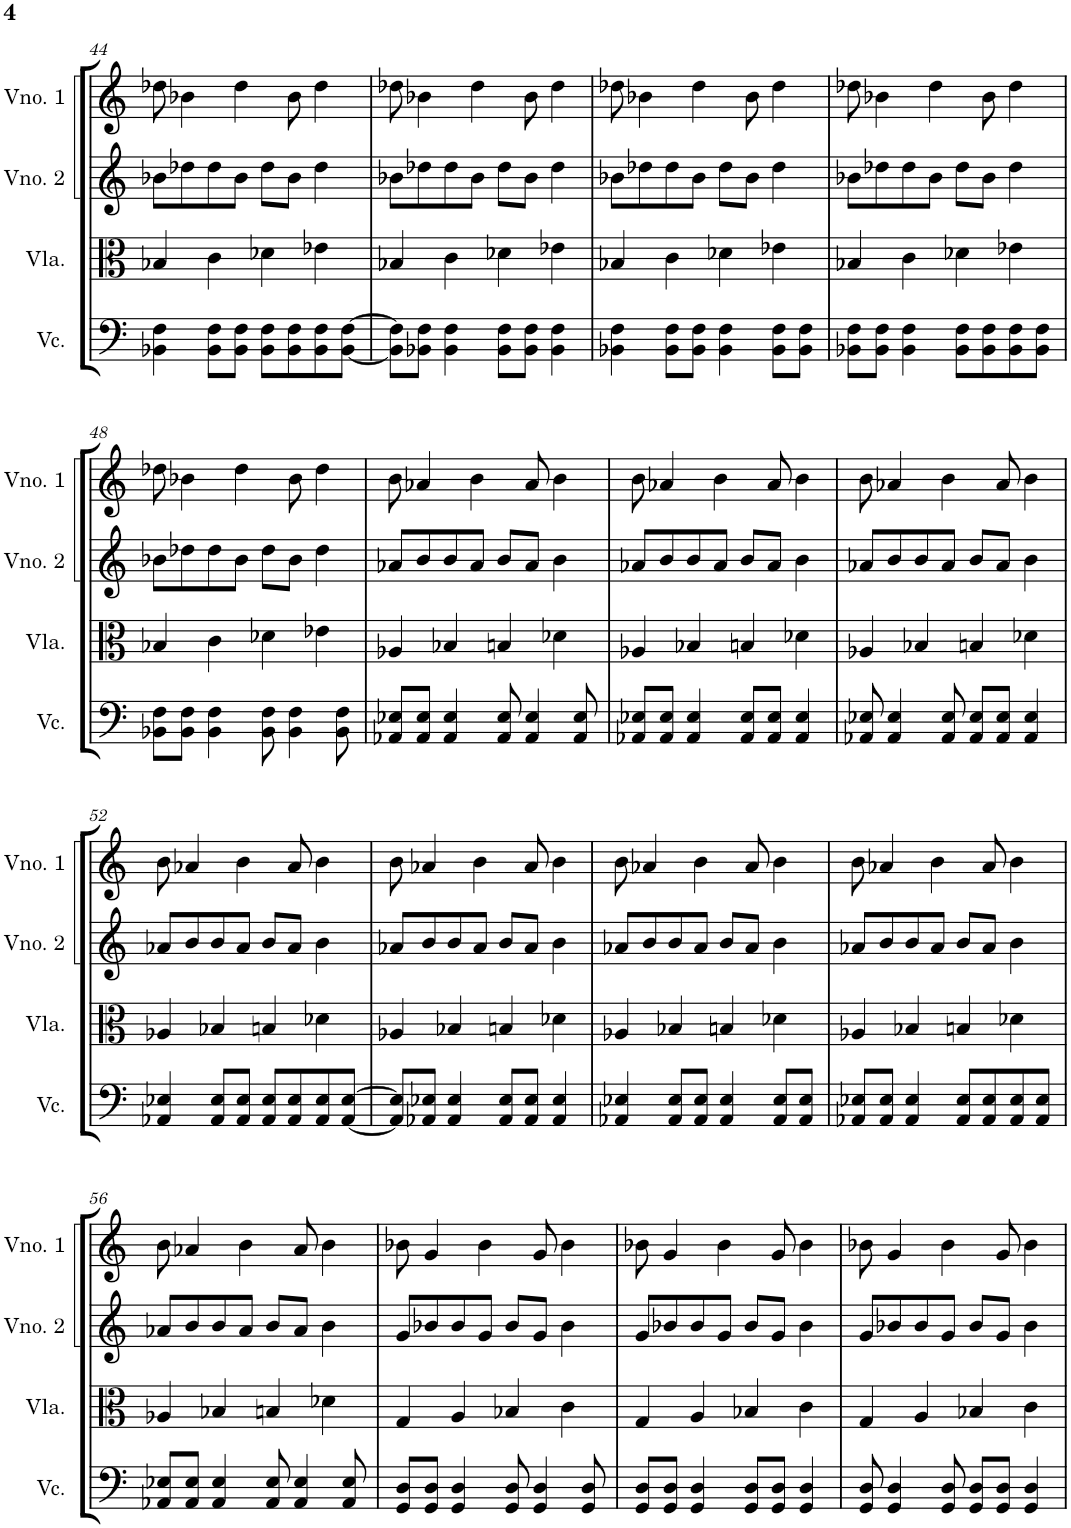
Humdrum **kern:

**kern	**kern	**kern	**kern
*part4	*part3	*part2	*part1
*staff4	*staff3	*staff2	*staff1
*I"Violoncelo	*I"Viola	*I"Violino 2	*I"Violino 1
*I'Vc.	*I'Vla.	*I'Vno. 2	*I'Vno. 1
!!LO:PB:g=z
*clefF4	*clefC3	*clefG2	*clefG2
*k[]	*k[]	*k[]	*k[]
*M4/4	*M4/4	*M4/4	*M4/4
=44	=44	=44	=44
4BB-X\ 4F\	4B-X/	8b-X\L	8dd-X\
.	.	8dd-X\	4b-X\
8BB-\ 8F\L	4c\	8dd-\	.
8BB-\ 8F\J	.	8b-\J	4dd-\
8BB-\ 8F\L	4d-X\	8dd-\L	.
8BB-\ 8F\	.	8b-\J	8b-\
8BB-\ 8F\	4e-X\	4dd-\	4dd-\
[8BB-\ [8F\J	.	.	.
=45	=45	=45	=45
8BB-\] 8F\]L	4B-X/	8b-X\L	8dd-X\
8BB-X\ 8F\J	.	8dd-X\	4b-X\
4BB-\ 4F\	4c\	8dd-\	.
.	.	8b-\J	4dd-\
8BB-\ 8F\L	4d-X\	8dd-\L	.
8BB-\ 8F\J	.	8b-\J	8b-\
4BB-\ 4F\	4e-X\	4dd-\	4dd-\
=46	=46	=46	=46
4BB-X\ 4F\	4B-X/	8b-X\L	8dd-X\
.	.	8dd-X\	4b-X\
8BB-\ 8F\L	4c\	8dd-\	.
8BB-\ 8F\J	.	8b-\J	4dd-\
4BB-\ 4F\	4d-X\	8dd-\L	.
.	.	8b-\J	8b-\
8BB-\ 8F\L	4e-X\	4dd-\	4dd-\
8BB-\ 8F\J	.	.	.
=47	=47	=47	=47
8BB-X\ 8F\L	4B-X/	8b-X\L	8dd-X\
8BB-\ 8F\J	.	8dd-X\	4b-X\
4BB-\ 4F\	4c\	8dd-\	.
.	.	8b-\J	4dd-\
8BB-\ 8F\L	4d-X\	8dd-\L	.
8BB-\ 8F\	.	8b-\J	8b-\
8BB-\ 8F\	4e-X\	4dd-\	4dd-\
8BB-\ 8F\J	.	.	.
!!LO:LB:g=z
=48	=48	=48	=48
8BB-X\ 8F\L	4B-X/	8b-X\L	8dd-X\
8BB-\ 8F\J	.	8dd-X\	4b-X\
4BB-\ 4F\	4c\	8dd-\	.
.	.	8b-\J	4dd-\
8BB-\ 8F\	4d-X\	8dd-\L	.
4BB-\ 4F\	.	8b-\J	8b-\
.	4e-X\	4dd-\	4dd-\
8BB-\ 8F\	.	.	.
=49	=49	=49	=49
8AA-X/ 8E-X/L	4A-X/	8a-X/L	8b\
8AA-/ 8E-/J	.	8b/	4a-X/
4AA-/ 4E-/	4B-X/	8b/	.
.	.	8a-/J	4b\
8AA-/ 8E-/	4Bn/	8b/L	.
4AA-/ 4E-/	.	8a-/J	8a-/
.	4d-X\	4b\	4b\
8AA-/ 8E-/	.	.	.
=50	=50	=50	=50
8AA-X/ 8E-X/L	4A-X/	8a-X/L	8b\
8AA-/ 8E-/J	.	8b/	4a-X/
4AA-/ 4E-/	4B-X/	8b/	.
.	.	8a-/J	4b\
8AA-/ 8E-/L	4Bn/	8b/L	.
8AA-/ 8E-/J	.	8a-/J	8a-/
4AA-/ 4E-/	4d-X\	4b\	4b\
=51	=51	=51	=51
8AA-X/ 8E-X/	4A-X/	8a-X/L	8b\
4AA-/ 4E-/	.	8b/	4a-X/
.	4B-X/	8b/	.
8AA-/ 8E-/	.	8a-/J	4b\
8AA-/ 8E-/L	4Bn/	8b/L	.
8AA-/ 8E-/J	.	8a-/J	8a-/
4AA-/ 4E-/	4d-X\	4b\	4b\
!!LO:LB:g=z
=52	=52	=52	=52
4AA-X/ 4E-X/	4A-X/	8a-X/L	8b\
.	.	8b/	4a-X/
8AA-/ 8E-/L	4B-X/	8b/	.
8AA-/ 8E-/J	.	8a-/J	4b\
8AA-/ 8E-/L	4Bn/	8b/L	.
8AA-/ 8E-/	.	8a-/J	8a-/
8AA-/ 8E-/	4d-X\	4b\	4b\
[8AA-/ [8E-/J	.	.	.
=53	=53	=53	=53
8AA-/] 8E-/]L	4A-X/	8a-X/L	8b\
8AA-X/ 8E-X/J	.	8b/	4a-X/
4AA-/ 4E-/	4B-X/	8b/	.
.	.	8a-/J	4b\
8AA-/ 8E-/L	4Bn/	8b/L	.
8AA-/ 8E-/J	.	8a-/J	8a-/
4AA-/ 4E-/	4d-X\	4b\	4b\
=54	=54	=54	=54
4AA-X/ 4E-X/	4A-X/	8a-X/L	8b\
.	.	8b/	4a-X/
8AA-/ 8E-/L	4B-X/	8b/	.
8AA-/ 8E-/J	.	8a-/J	4b\
4AA-/ 4E-/	4Bn/	8b/L	.
.	.	8a-/J	8a-/
8AA-/ 8E-/L	4d-X\	4b\	4b\
8AA-/ 8E-/J	.	.	.
=55	=55	=55	=55
8AA-X/ 8E-X/L	4A-X/	8a-X/L	8b\
8AA-/ 8E-/J	.	8b/	4a-X/
4AA-/ 4E-/	4B-X/	8b/	.
.	.	8a-/J	4b\
8AA-/ 8E-/L	4Bn/	8b/L	.
8AA-/ 8E-/	.	8a-/J	8a-/
8AA-/ 8E-/	4d-X\	4b\	4b\
8AA-/ 8E-/J	.	.	.
!!LO:LB:g=z
=56	=56	=56	=56
8AA-X/ 8E-X/L	4A-X/	8a-X/L	8b\
8AA-/ 8E-/J	.	8b/	4a-X/
4AA-/ 4E-/	4B-X/	8b/	.
.	.	8a-/J	4b\
8AA-/ 8E-/	4Bn/	8b/L	.
4AA-/ 4E-/	.	8a-/J	8a-/
.	4d-X\	4b\	4b\
8AA-/ 8E-/	.	.	.
=57	=57	=57	=57
8GG/ 8D/L	4G/	8g/L	8b-X\
8GG/ 8D/J	.	8b-X/	4g/
4GG/ 4D/	4A/	8b-/	.
.	.	8g/J	4b-\
8GG/ 8D/	4B-X/	8b-/L	.
4GG/ 4D/	.	8g/J	8g/
.	4c\	4b-\	4b-\
8GG/ 8D/	.	.	.
=58	=58	=58	=58
8GG/ 8D/L	4G/	8g/L	8b-X\
8GG/ 8D/J	.	8b-X/	4g/
4GG/ 4D/	4A/	8b-/	.
.	.	8g/J	4b-\
8GG/ 8D/L	4B-X/	8b-/L	.
8GG/ 8D/J	.	8g/J	8g/
4GG/ 4D/	4c\	4b-\	4b-\
=59	=59	=59	=59
8GG/ 8D/	4G/	8g/L	8b-X\
4GG/ 4D/	.	8b-X/	4g/
.	4A/	8b-/	.
8GG/ 8D/	.	8g/J	4b-\
8GG/ 8D/L	4B-X/	8b-/L	.
8GG/ 8D/J	.	8g/J	8g/
4GG/ 4D/	4c\	4b-\	4b-\
=	=	=	=
*-	*-	*-	*-
